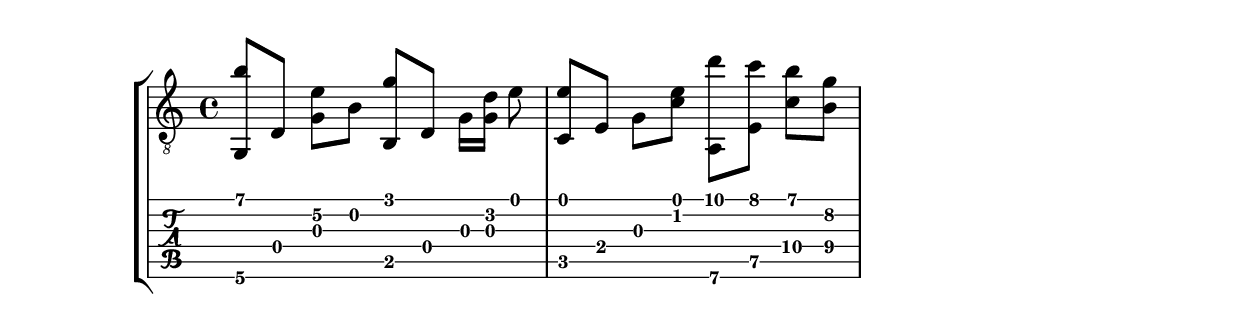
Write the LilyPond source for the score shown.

\version "2.18.0"

gtr = \relative c' {
	% Settings
	\set TabStaff.restrainOpenStrings = ##t
	\override StringNumber #'transparent = ##t
	
	% Notes

	<g, b''>8 [ d'] <g e'\2> [ b] <g' b,,> [ d,] g16 [ <g d'>] e'8 |

	<c, e'>8 [ e] g [ <c e>] <a,\6 d''> [ <e' c''>] <c'\4 b'> [ <b\4 g'>] |
}

\score { \new StaffGroup  <<
  \new Staff  { \clef "treble_8" << \gtr >> }
  \new TabStaff \with { stringTunings = #guitar-drop-d-tuning } \gtr
>> }
